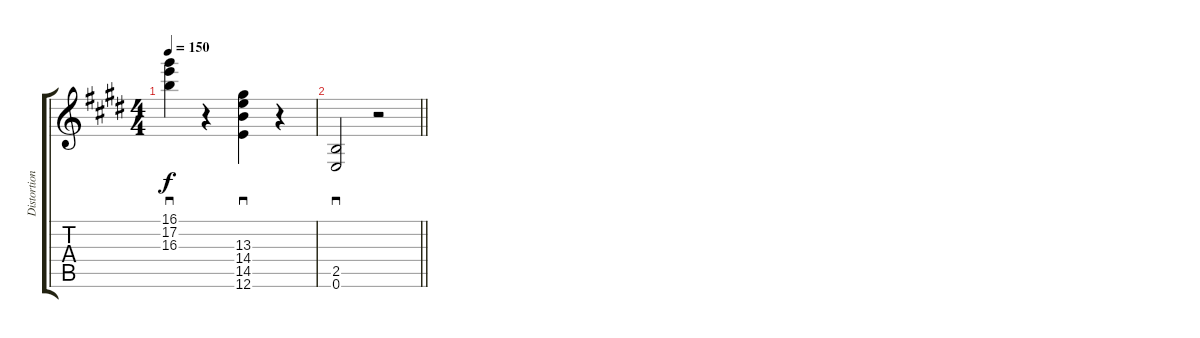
\track ("Distortion Guitar" "Distortion") {instrument overdrivenguitar}
\staff {score tabs}
\tuning (E4 B3 G3 D3 A2 E2) {hide}
\ts (4 4)
\tempo 150
\clef g2
\ks e
(16.1 17.2 16.3).4{sd dy f} r.4 (13.3 14.4 14.5 12.6).4{sd} r.4 |
\barLineRight lightlight
(2.5 0.6).2{sd} r.2
